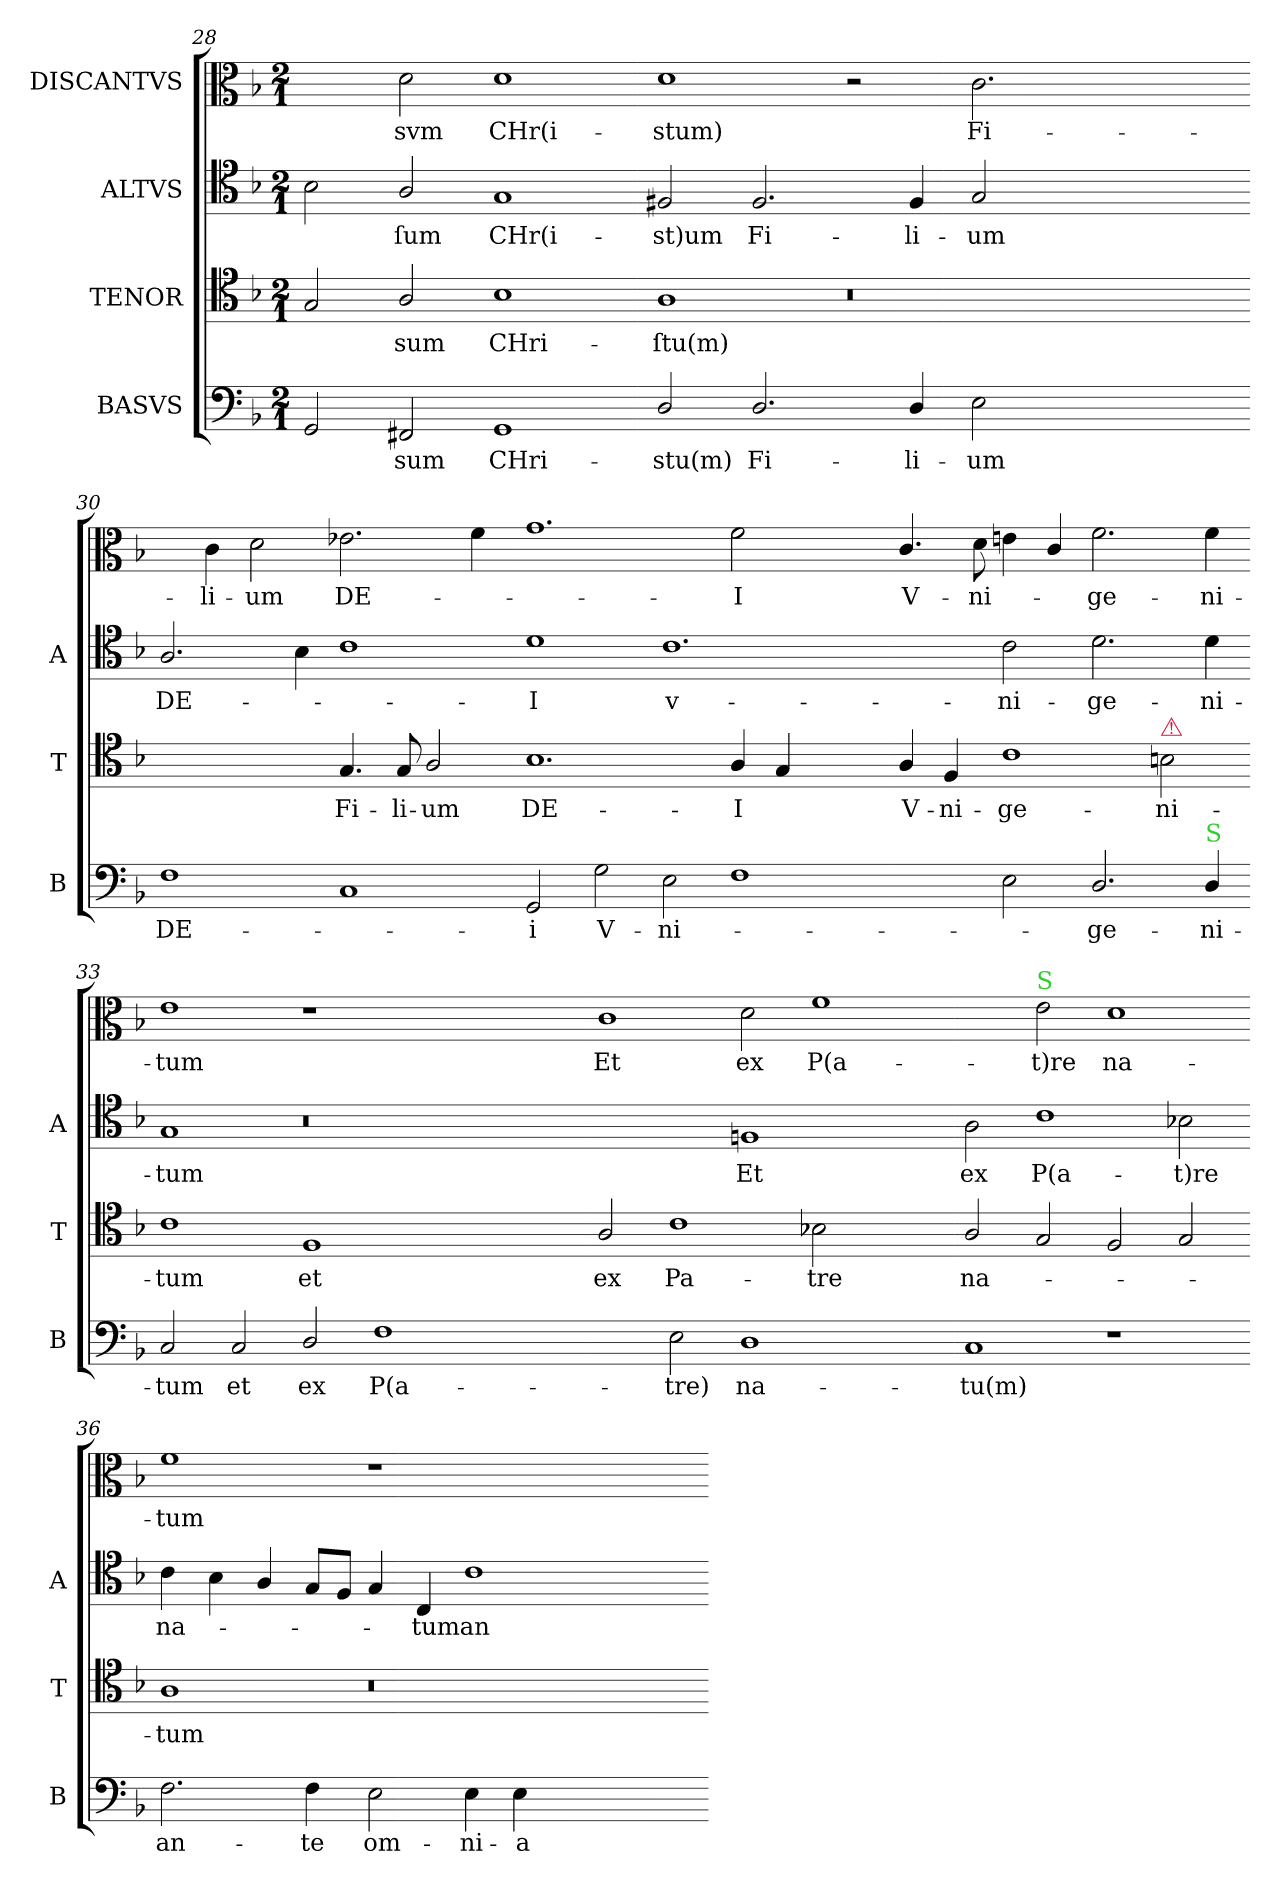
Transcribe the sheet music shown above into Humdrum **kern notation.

**kern	**text	**kern	**text	**kern	**text	**kern	**text
*part4	*part4	*part3	*part3	*part2	*part2	*part1	*part1
*staff4	*staff4	*staff3	*staff3	*staff2	*staff2	*staff1	*staff1
*I"BASVS	*	*I"TENOR	*	*I"ALTVS	*	*I"DISCANTVS	*
*I'B	*	*I'T	*	*I'A	*	*	*
*clefF4	*	*clefC4	*	*clefC4	*	*clefC3	*
*k[b-]	*	*k[b-]	*	*k[b-]	*	*k[b-]	*
*F:ion	*	*F:ion	*	*F:ion	*	*F:ion	*
*M2/1	*	*M2/1	*	*M2/1	*	*M2/1	*
=28	=28	=28	=28	=28	=28	=28	=28
2GG/	.	2G/	.	2B-\	.	2ryy	.
2FF#X/	-sum	2A/	-sum	2A/	-ſum	2d\	-svm
1GG	CHri-	1B-	CHri-	1G	CHr(i-	1d	CHr(i-
=29-	=29-	=29-	=29-	=29-	=29-	=29-	=29-
2D/	-stu(m)	1A	-ſtu(m)	2F#X/	-st)um	1d	-stum)
2.D/	Fi-	.	.	2.F#/	Fi-	.	.
.	.	0r	.	.	.	2r	.
4D/	-li-	.	.	4F#/	-li-	.	.
2E\	-um	.	.	2G/	-um	2.c\	Fi-
1ryy	.	.	.	1ryy	.	.	.
.	.	.	.	.	.	2.ryy	.
=30-	=30-	=30-	=30-	=30-	=30-	=30-	=30-
1F	DE-	1ryy	.	2.A/	DE-	4ryy	.
.	.	.	.	.	.	4c\	-li-
.	.	.	.	.	.	2d\	-um
.	.	.	.	4B-\	.	.	.
1C	.	4.G/	Fi-	1c	.	2.e-X\	DE-
.	.	8G/	-li-	.	.	.	.
.	.	2A/	-um	.	.	.	.
.	.	.	.	.	.	4f\	.
=31-	=31-	=31-	=31-	=31-	=31-	=31-	=31-
2GG/	-i	1.B-	DE-	1d	-I	1.g	.
2G\	V-	.	.	.	.	.	.
2E\	-ni-	.	.	1.c	v-	.	.
1F\	.	4A/	-I	.	.	2f\	-I
.	.	4G/	.	.	.	.	.
.	.	2ryy	.	.	.	2ryy	.
=32-	=32-	=32-	=32-	=32-	=32-	=32-	=32-
2ryy	.	4A/	V-	2ryy	.	4.c/	V-
.	.	4F/	-ni-	.	.	.	.
.	.	.	.	.	.	8d\	-ni-
2E\	.	1c	-ge-	2c\	-ni-	4en\	.
.	.	.	.	.	.	4c/	.
2.D/	-ge-	.	.	2.d\	-ge-	2.f\	-ge-
!	!	!LO:TX:a:color=crimson:t=⚠	!	!	!	!	!
.	.	2Bn\	-ni-	.	.	.	.
!LO:TX:a:color=limegreen:t=S	!	!	!	!	!	!	!
4D/	-ni-	.	.	4d\	-ni-	4f\	-ni-
=33-	=33-	=33-	=33-	=33-	=33-	=33-	=33-
2C/	-tum	1c	-tum	1G	-tum	1e	-tum
2C/	et	.	.	.	.	.	.
2D/	ex	1F	et	0r	.	1r	.
1F\	P(a-	.	.	.	.	.	.
.	.	1ryy	.	.	.	1ryy	.
2ryy	.	.	.	.	.	.	.
=34-	=34-	=34-	=34-	=34-	=34-	=34-	=34-
2ryy	.	2A/	ex	1ryy	.	1c	Et
2E\	-tre)	1c	Pa-	.	.	.	.
1D	na-	.	.	1Fn	Et	2d\	ex
.	.	2B-X\	-tre	.	.	1f\	P(a-
2ryy	.	2ryy	.	2ryy	.	.	.
=35-	=35-	=35-	=35-	=35-	=35-	=35-	=35-
1C	-tu(m)	2A/	na-	2A\	ex	2ryy	.
!	!	!	!	!	!	!LO:TX:a:color=limegreen:t=S	!
.	.	2G/	.	1c	P(a-	2e\	-t)re
1r	.	2F/	.	.	.	1d	na-
.	.	2G/	.	2B-X\	-t)re	.	.
=36-	=36-	=36-	=36-	=36-	=36-	=36-	=36-
2.F\	an-	1A	-tum	4c\	na-	1f	-tum
.	.	.	.	4B-\	.	.	.
.	.	.	.	4A/	.	.	.
4F\	-te	.	.	8G/L	.	.	.
.	.	.	.	8F/J	.	.	.
2E\	om-	0r	.	4G/	.	1r	.
.	.	.	.	4C/	-tum	.	.
4E\	-ni-	.	.	1c\	an-	.	.
4E\	-a	.	.	.	.	.	.
1ryy	.	.	.	.	.	1ryy	.
.	.	.	.	2ryy	.	.	.
=-	=-	=-	=-	=-	=-	=-	=-
*-	*-	*-	*-	*-	*-	*-	*-
